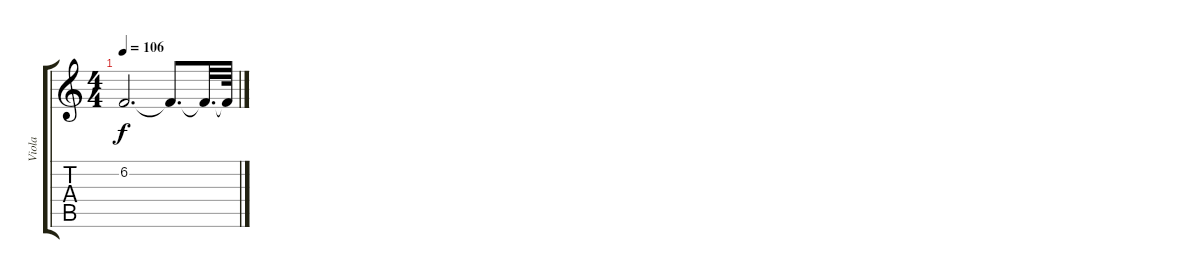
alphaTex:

\track ("Viola" "Viola") {instrument viola}
\staff {score tabs}
\tuning (E4 B3 G3 D3 A2 E2) {hide}
\ts (4 4)
\tempo 106
\clef g2
\ks c
6.2{t}.2{d dy f} 6.2{t}.8{d} 6.2{t}.32{d} 6.2{t}.64
